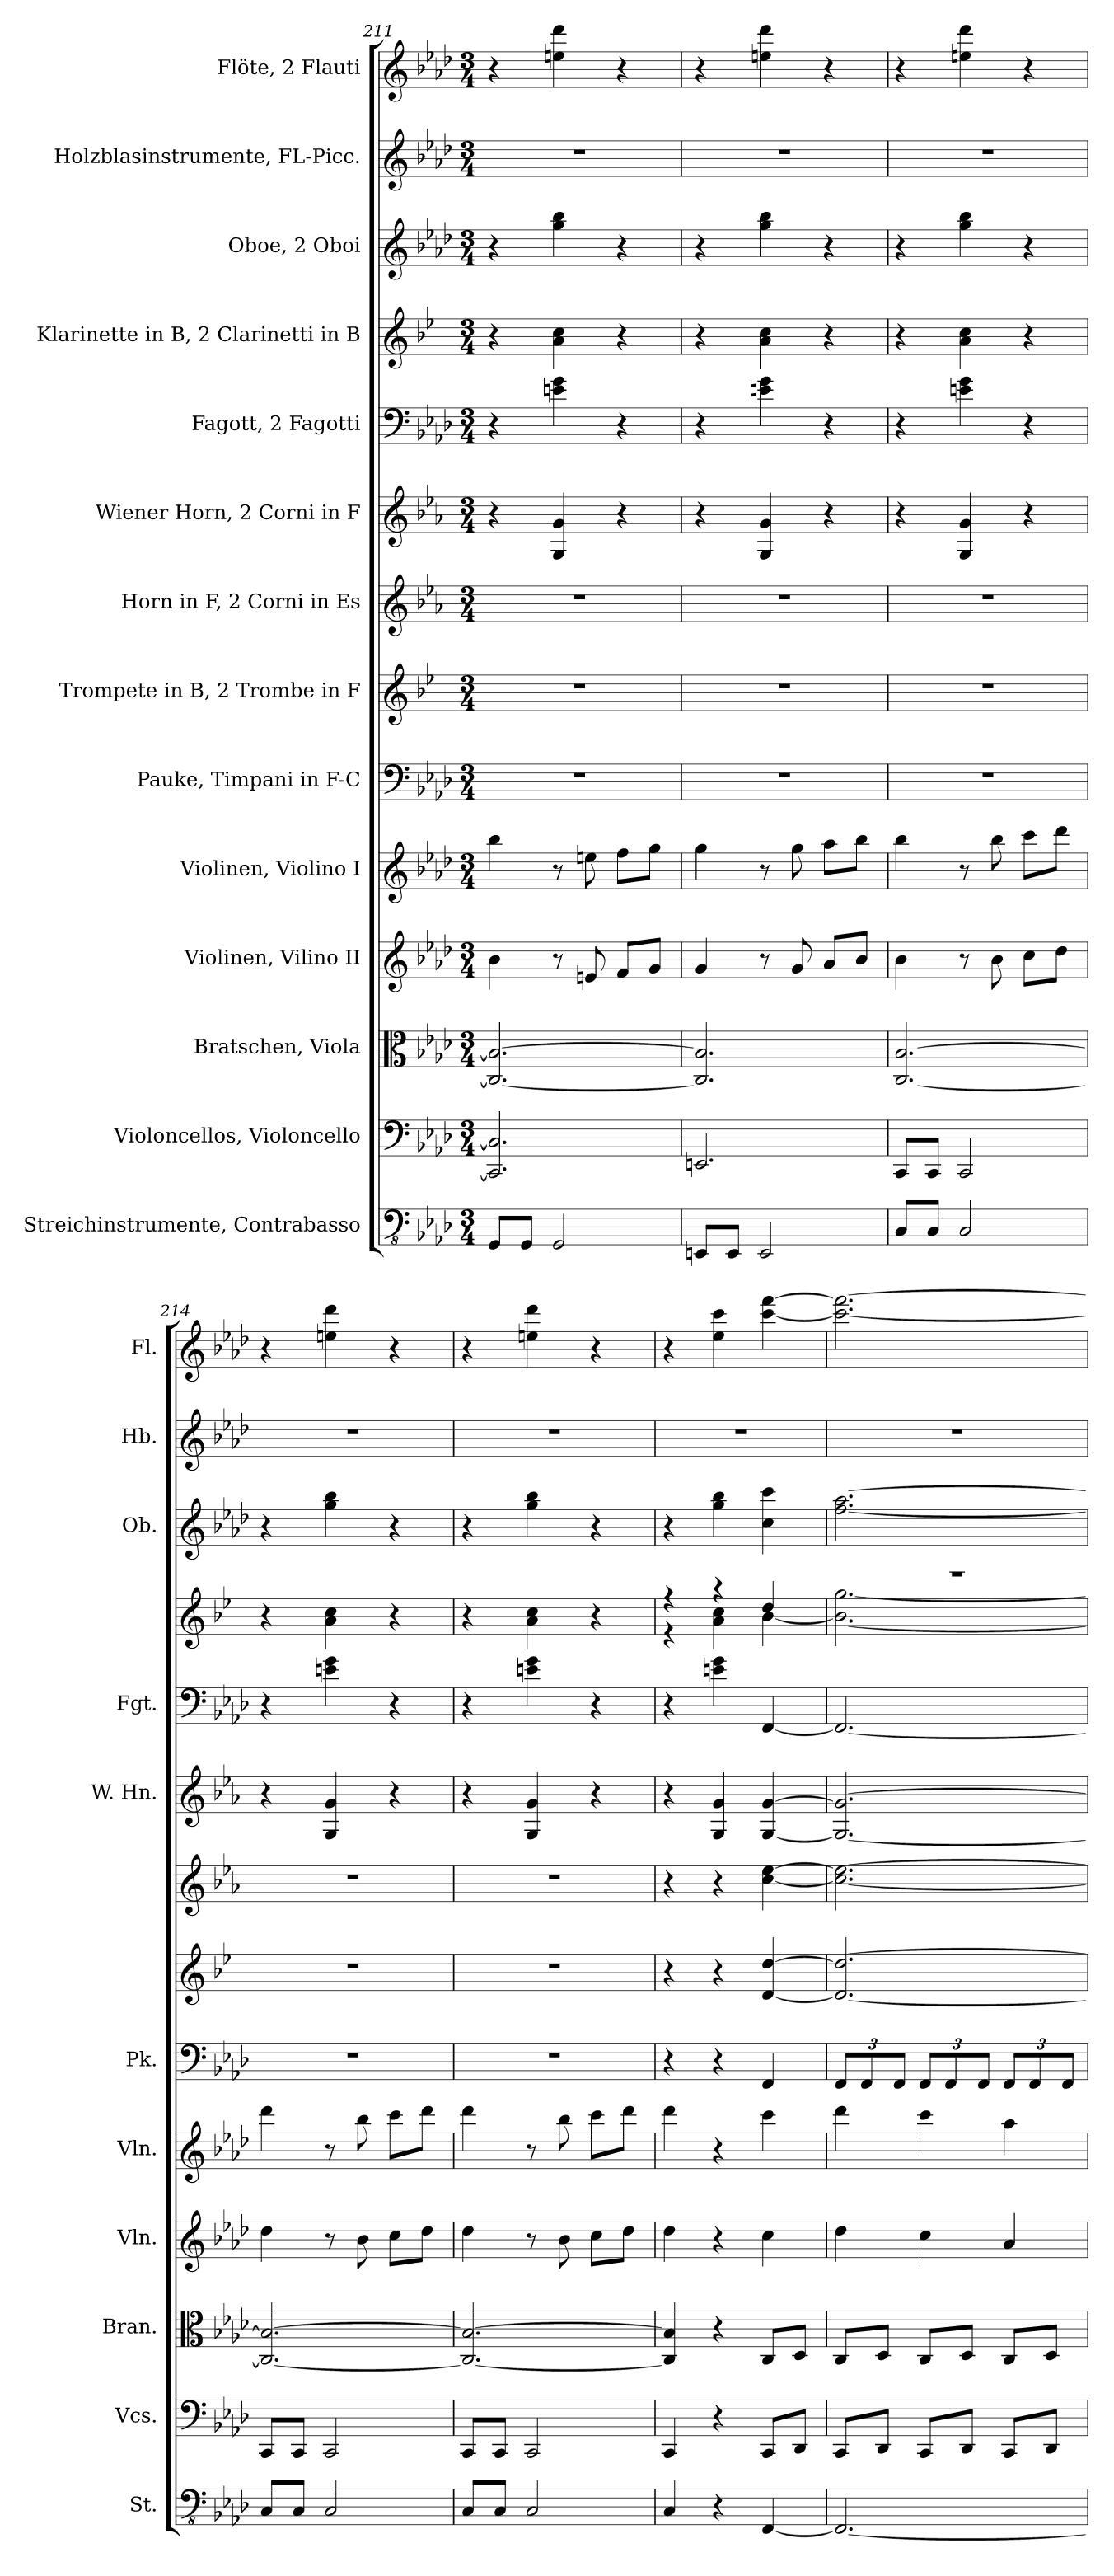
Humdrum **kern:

**kern	**kern	**kern	**kern	**kern	**kern	**kern	**kern	**kern	**kern	**kern	**kern	**kern	**kern
*part14	*part13	*part12	*part11	*part10	*part9	*part8	*part7	*part6	*part5	*part4	*part3	*part2	*part1
*staff14	*staff13	*staff12	*staff11	*staff10	*staff9	*staff8	*staff7	*staff6	*staff5	*staff4	*staff3	*staff2	*staff1
*I"Streichinstrumente, Contrabasso	*I"Violoncellos, Violoncello	*I"Bratschen, Viola	*I"Violinen, Vilino II	*I"Violinen, Violino I	*I"Pauke, Timpani in F-C	*I"Trompete in B, 2 Trombe in F	*I"Horn in F, 2 Corni in Es	*I"Wiener Horn, 2 Corni in F	*I"Fagott, 2 Fagotti	*I"Klarinette in B, 2 Clarinetti in B	*I"Oboe, 2 Oboi	*I"Holzblasinstrumente, FL-Picc.	*I"Flöte, 2 Flauti
*I'St.	*I'Vcs.	*I'Bran.	*I'Vln.	*I'Vln.	*I'Pk.	*	*	*I'W. Hn.	*I'Fgt.	*	*I'Ob.	*I'Hb.	*I'Fl.
*clefFv4	*clefF4	*clefC3	*clefG2	*clefG2	*clefF4	*clefG2	*clefG2	*clefG2	*clefF4	*clefG2	*clefG2	*clefG2	*clefG2
*	*	*	*	*	*	*ITrd1c2	*ITrd4c7	*ITrd4c7	*	*ITrd1c2	*	*	*
*k[b-e-a-d-]	*k[b-e-a-d-]	*k[b-e-a-d-]	*k[b-e-a-d-]	*k[b-e-a-d-]	*k[b-e-a-d-]	*k[b-e-a-d-]	*k[b-e-a-d-]	*k[b-e-a-d-]	*k[b-e-a-d-]	*k[b-e-a-d-]	*k[b-e-a-d-]	*k[b-e-a-d-]	*k[b-e-a-d-]
*M3/4	*M3/4	*M3/4	*M3/4	*M3/4	*M3/4	*M3/4	*M3/4	*M3/4	*M3/4	*M3/4	*M3/4	*M3/4	*M3/4
=211	=211	=211	=211	=211	=211	=211	=211	=211	=211	=211	=211	=211	=211
8GGG/L	2.CC/] 2.C/]	2.C/_ 2.B-/_	4b-\	4bb-\	2.r	2.r	2.r	4r	4r	4r	4r	2.r	4r
8GGG/J	.	.	.	.	.	.	.	.	.	.	.	.	.
2GGG/	.	.	8r	8r	.	.	.	4C/ 4c/	4en\ 4g\	4g\ 4b-\	4gg\ 4bb-\	.	4een\ 4ddd-\
.	.	.	8en/	8een\	.	.	.	.	.	.	.	.	.
.	.	.	8f/L	8ff\L	.	.	.	4r	4r	4r	4r	.	4r
.	.	.	8g/J	8gg\J	.	.	.	.	.	.	.	.	.
=212	=212	=212	=212	=212	=212	=212	=212	=212	=212	=212	=212	=212	=212
8EEEn/L	2.EEn/	2.C/] 2.B-/]	4g/	4gg\	2.r	2.r	2.r	4r	4r	4r	4r	2.r	4r
8EEE/J	.	.	.	.	.	.	.	.	.	.	.	.	.
2EEE/	.	.	8r	8r	.	.	.	4C/ 4c/	4en\ 4g\	4g\ 4b-\	4gg\ 4bb-\	.	4een\ 4ddd-\
.	.	.	8g/	8gg\	.	.	.	.	.	.	.	.	.
.	.	.	8a-/L	8aa-\L	.	.	.	4r	4r	4r	4r	.	4r
.	.	.	8b-/J	8bb-\J	.	.	.	.	.	.	.	.	.
=213	=213	=213	=213	=213	=213	=213	=213	=213	=213	=213	=213	=213	=213
8CC/L	8CC/L	[2.C/ [2.B-/	4b-\	4bb-\	2.r	2.r	2.r	4r	4r	4r	4r	2.r	4r
8CC/J	8CC/J	.	.	.	.	.	.	.	.	.	.	.	.
2CC/	2CC/	.	8r	8r	.	.	.	4C/ 4c/	4en\ 4g\	4g\ 4b-\	4gg\ 4bb-\	.	4een\ 4ddd-\
.	.	.	8b-\	8bb-\	.	.	.	.	.	.	.	.	.
.	.	.	8cc\L	8ccc\L	.	.	.	4r	4r	4r	4r	.	4r
.	.	.	8dd-\J	8ddd-\J	.	.	.	.	.	.	.	.	.
=214	=214	=214	=214	=214	=214	=214	=214	=214	=214	=214	=214	=214	=214
8CC/L	8CC/L	2.C/_ 2.B-/_	4dd-\	4ddd-\	2.r	2.r	2.r	4r	4r	4r	4r	2.r	4r
8CC/J	8CC/J	.	.	.	.	.	.	.	.	.	.	.	.
2CC/	2CC/	.	8r	8r	.	.	.	4C/ 4c/	4en\ 4g\	4g\ 4b-\	4gg\ 4bb-\	.	4een\ 4ddd-\
.	.	.	8b-\	8bb-\	.	.	.	.	.	.	.	.	.
.	.	.	8cc\L	8ccc\L	.	.	.	4r	4r	4r	4r	.	4r
.	.	.	8dd-\J	8ddd-\J	.	.	.	.	.	.	.	.	.
!!LO:PB:g=z
=215	=215	=215	=215	=215	=215	=215	=215	=215	=215	=215	=215	=215	=215
8CC/L	8CC/L	2.C/_ 2.B-/_	4dd-\	4ddd-\	2.r	2.r	2.r	4r	4r	4r	4r	2.r	4r
8CC/J	8CC/J	.	.	.	.	.	.	.	.	.	.	.	.
2CC/	2CC/	.	8r	8r	.	.	.	4C/ 4c/	4en\ 4g\	4g\ 4b-\	4gg\ 4bb-\	.	4een\ 4ddd-\
.	.	.	8b-\	8bb-\	.	.	.	.	.	.	.	.	.
.	.	.	8cc\L	8ccc\L	.	.	.	4r	4r	4r	4r	.	4r
.	.	.	8dd-\J	8ddd-\J	.	.	.	.	.	.	.	.	.
=216	=216	=216	=216	=216	=216	=216	=216	=216	=216	=216	=216	=216	=216
*	*	*	*	*	*	*	*	*	*	*^	*	*	*
4CC/	4CC/	4C/] 4B-/]	4dd-\	4ddd-\	4r	4r	4r	4r	4r	4r	4r	4r	2.r	4r
4r	4r	4r	4r	4r	4r	4r	4r	4C/ 4c/	4en\ 4g\	4r	4g\ 4b-\	4gg\ 4bb-\	.	4ee-\ 4ccc\
[4FFF/	8CC/L	8C/L	4cc\	4ccc\	4FF/	[4c/ [4cc/	[4f\ [4a-\	[4C/ [4c/	[4FF/	4cc/	[4a-\	4cc\ 4ccc\	.	[4ccc\ [4fff\
.	8DD-/J	8D-/J	.	.	.	.	.	.	.	.	.	.	.	.
=217	=217	=217	=217	=217	=217	=217	=217	=217	=217	=217	=217	=217	=217	=217
*	*	*	*	*	*Xbrackettup	*	*	*	*	*	*	*	*	*
2.FFF/_	8CC/L	8C/L	4dd-\	4ddd-\	12FF/L	2.c/_ 2.cc/_	2.f\_ 2.a-\_	2.C/_ 2.c/_	2.FF/_	2.r	2.a-\_ [2.ff\	[2.ff\ [2.aa-\	2.r	2.ccc\_ 2.fff\_
.	.	.	.	.	12FF/	.	.	.	.	.	.	.	.	.
.	8DD-/J	8D-/J	.	.	.	.	.	.	.	.	.	.	.	.
.	.	.	.	.	12FF/J	.	.	.	.	.	.	.	.	.
.	8CC/L	8C/L	4cc\	4ccc\	12FF/L	.	.	.	.	.	.	.	.	.
.	.	.	.	.	12FF/	.	.	.	.	.	.	.	.	.
.	8DD-/J	8D-/J	.	.	.	.	.	.	.	.	.	.	.	.
.	.	.	.	.	12FF/J	.	.	.	.	.	.	.	.	.
.	8CC/L	8C/L	4a-/	4aa-\	12FF/L	.	.	.	.	.	.	.	.	.
.	.	.	.	.	12FF/	.	.	.	.	.	.	.	.	.
.	8DD-/J	8D-/J	.	.	.	.	.	.	.	.	.	.	.	.
.	.	.	.	.	12FF/J	.	.	.	.	.	.	.	.	.
*	*	*	*	*	*	*	*	*	*	*v	*v	*	*	*
=	=	=	=	=	=	=	=	=	=	=	=	=	=
*-	*-	*-	*-	*-	*-	*-	*-	*-	*-	*-	*-	*-	*-
